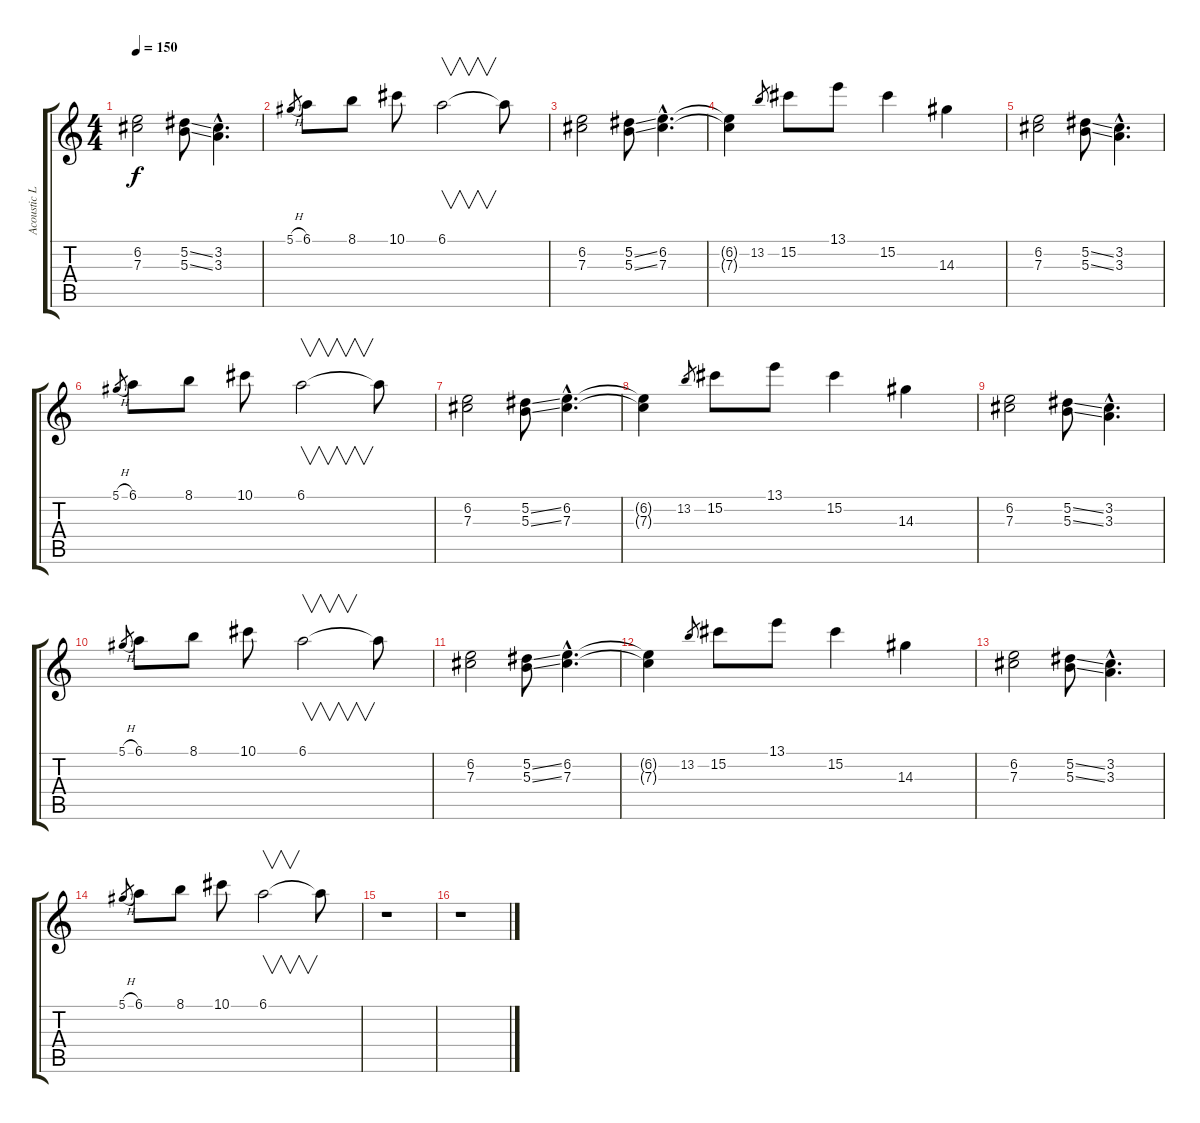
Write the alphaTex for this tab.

\track ("Acoustic Lead" "Acoustic L") {instrument electricguitarjazz}
\staff {score tabs}
\tuning (Eb4 Bb3 Gb3 Db3 Ab2 Eb2) {hide}
\ts (4 4)
\tempo 150
\clef g2
\ks c
(6.2 7.3).2{dy f} (5.2{ss} 5.3{ss}).8 (3.2{hac} 3.3{hac}).4{d} |
5.1{h}.8{gr} 6.1.8 8.1.8 10.1.8 6.1.2{v} 6.1{t}.8 |
(6.2 7.3).2 (5.2{ss} 5.3{ss}).8 (6.2{hac} 7.3{hac}).4{d} |
(6.2{t} 7.3{t}).4 13.2.8{gr} 15.2.8 13.1.8 15.2.4 14.3.4 |
(6.2 7.3).2 (5.2{ss} 5.3{ss}).8 (3.2{hac} 3.3{hac}).4{d} |
5.1{h}.8{gr} 6.1.8 8.1.8 10.1.8 6.1.2{v} 6.1{t}.8 |
(6.2 7.3).2 (5.2{ss} 5.3{ss}).8 (6.2{hac} 7.3{hac}).4{d} |
(6.2{t} 7.3{t}).4 13.2.8{gr} 15.2.8 13.1.8 15.2.4 14.3.4 |
(6.2 7.3).2 (5.2{ss} 5.3{ss}).8 (3.2{hac} 3.3{hac}).4{d} |
5.1{h}.8{gr} 6.1.8 8.1.8 10.1.8 6.1.2{v} 6.1{t}.8 |
(6.2 7.3).2 (5.2{ss} 5.3{ss}).8 (6.2{hac} 7.3{hac}).4{d} |
(6.2{t} 7.3{t}).4 13.2.8{gr} 15.2.8 13.1.8 15.2.4 14.3.4 |
(6.2 7.3).2 (5.2{ss} 5.3{ss}).8 (3.2{hac} 3.3{hac}).4{d} |
5.1{h}.8{gr} 6.1.8 8.1.8 10.1.8 6.1.2{v} 6.1{t}.8 |
r.1 |
r.1
